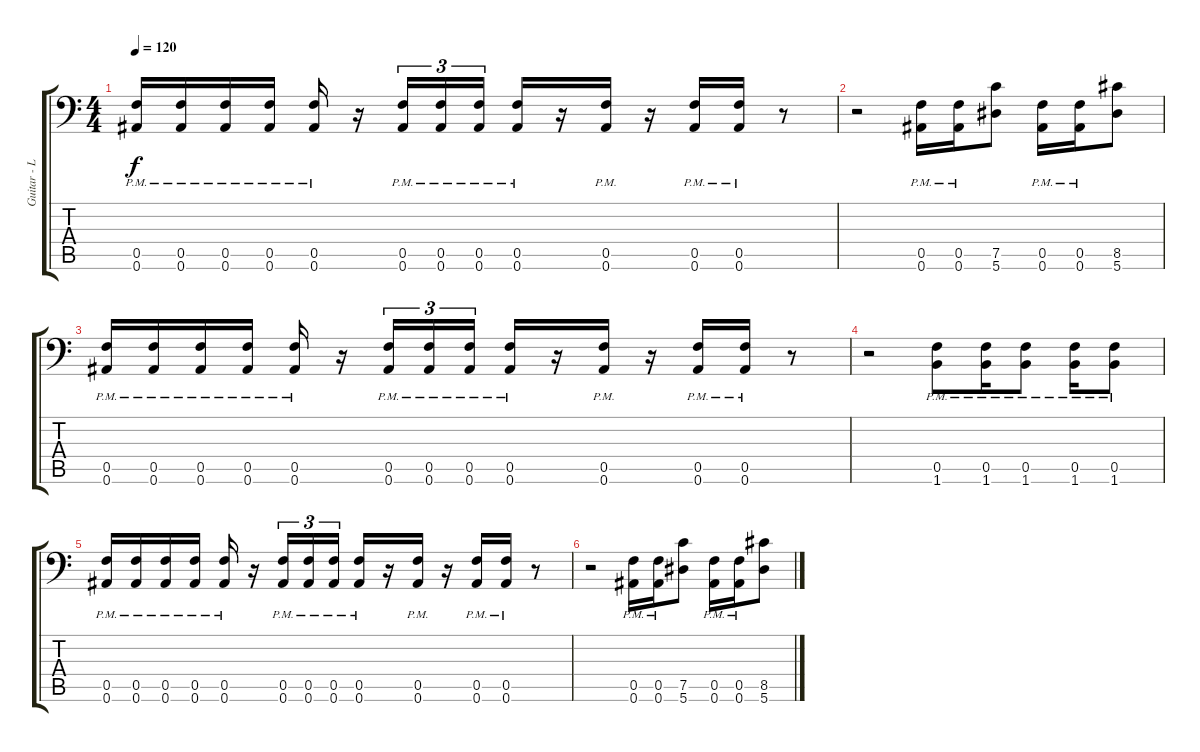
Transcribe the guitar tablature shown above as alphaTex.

\track ("Guitar - Left" "Guitar - L") {instrument distortionguitar}
\staff {score tabs}
\tuning (C4 G3 Eb3 Bb2 F2 Bb1) {hide}
\ts (4 4)
\tempo 120
\clef f4
\ks c
(0.5{pm} 0.6{pm}).16{dy f} (0.5{pm} 0.6{pm}).16 (0.5{pm} 0.6{pm}).16 (0.5{pm} 0.6{pm}).16 (0.5{pm} 0.6{pm}).16 r.16 (0.5{pm} 0.6{pm}).16{tu (3 2)} (0.5{pm} 0.6{pm}).16{tu (3 2)} (0.5{pm} 0.6{pm}).16{tu (3 2)} (0.5{pm} 0.6{pm}).16 r.16 (0.5{pm} 0.6{pm}).16 r.16 (0.5{pm} 0.6{pm}).16 (0.5{pm} 0.6{pm}).16 r.8 |
r.2 (0.5{pm} 0.6{pm}).16 (0.5{pm} 0.6{pm}).16 (7.5 5.6).8 (0.5{pm} 0.6{pm}).16 (0.5{pm} 0.6{pm}).16 (8.5 5.6).8 |
(0.5{pm} 0.6{pm}).16 (0.5{pm} 0.6{pm}).16 (0.5{pm} 0.6{pm}).16 (0.5{pm} 0.6{pm}).16 (0.5{pm} 0.6{pm}).16 r.16 (0.5{pm} 0.6{pm}).16{tu (3 2)} (0.5{pm} 0.6{pm}).16{tu (3 2)} (0.5{pm} 0.6{pm}).16{tu (3 2)} (0.5{pm} 0.6{pm}).16 r.16 (0.5{pm} 0.6{pm}).16 r.16 (0.5{pm} 0.6{pm}).16 (0.5{pm} 0.6{pm}).16 r.8 |
r.2 (0.5{pm} 1.6{pm}).8 (0.5{pm} 1.6{pm}).16 (0.5{pm} 1.6{pm}).8 (0.5{pm} 1.6{pm}).16 (0.5{pm} 1.6{pm}).8 |
(0.5{pm} 0.6{pm}).16 (0.5{pm} 0.6{pm}).16 (0.5{pm} 0.6{pm}).16 (0.5{pm} 0.6{pm}).16 (0.5{pm} 0.6{pm}).16 r.16 (0.5{pm} 0.6{pm}).16{tu (3 2)} (0.5{pm} 0.6{pm}).16{tu (3 2)} (0.5{pm} 0.6{pm}).16{tu (3 2)} (0.5{pm} 0.6{pm}).16 r.16 (0.5{pm} 0.6{pm}).16 r.16 (0.5{pm} 0.6{pm}).16 (0.5{pm} 0.6{pm}).16 r.8 |
r.2 (0.5{pm} 0.6{pm}).16 (0.5{pm} 0.6{pm}).16 (7.5 5.6).8 (0.5{pm} 0.6{pm}).16 (0.5{pm} 0.6{pm}).16 (8.5 5.6).8
